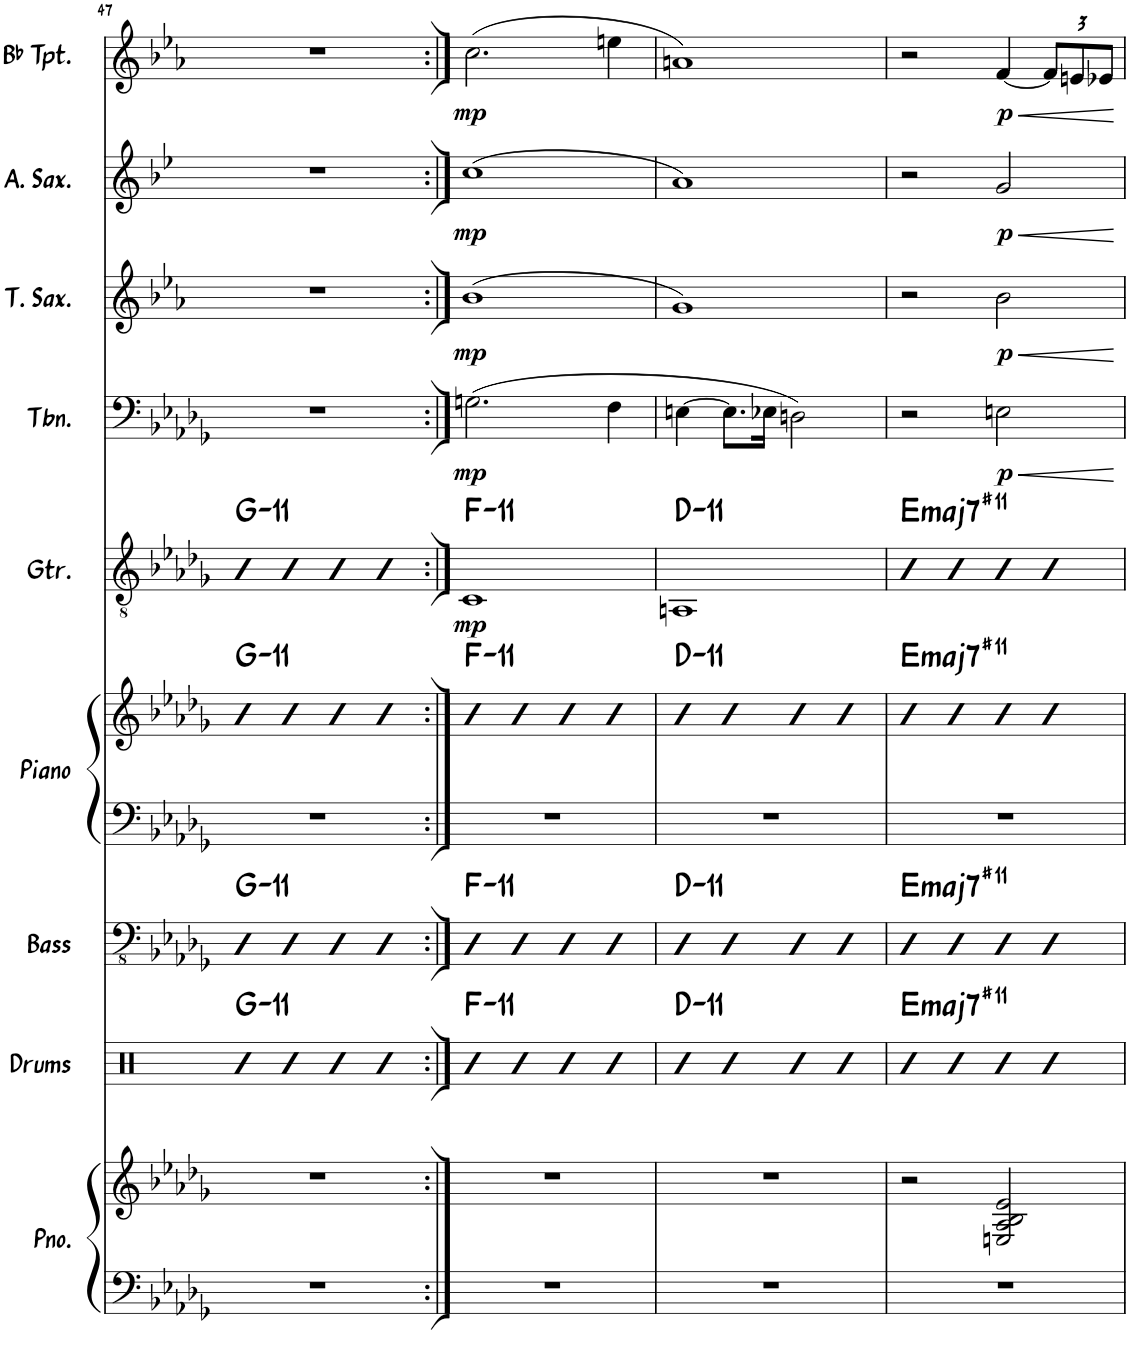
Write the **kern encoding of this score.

**kern	**kern	**kern	**harte	**kern	**harte	**kern	**kern	**harte	**kern	**dynam	**harte	**kern	**dynam	**kern	**dynam	**kern	**dynam	**kern	**dynam
*part9	*part9	*part8	*part8	*part7	*part7	*part6	*part6	*part6	*part5	*part5	*part5	*part4	*part4	*part3	*part3	*part2	*part2	*part1	*part1
*staff11	*staff10	*staff9	*	*staff8	*	*staff7	*staff6	*	*staff5	*staff5	*	*staff4	*staff4	*staff3	*staff3	*staff2	*staff2	*staff1	*staff1
*I"Piano	*	*I"Drums	*	*I"Bass	*	*I"Piano	*	*	*I"Guitar	*	*	*I"Trombone	*	*I"Tenor Saxophone	*	*I"Alto Saxophone	*	*I"Bb Trumpet	*
*I'Pno.	*	*I'Drums	*	*I'Bass	*	*I'Piano	*	*	*I'Gtr.	*	*	*I'Tbn.	*	*I'T. Sax.	*	*I'A. Sax.	*	*I'Bb Tpt.	*
!!LO:PB:g=z
*clefF4	*clefG2	*clefX	*	*clefFv4	*	*clefF4	*clefG2	*	*clefGv2	*	*	*clefF4	*	*clefG2	*	*clefG2	*	*clefG2	*
*	*	*	*	*	*	*	*	*	*	*	*	*	*	*Trd8c14	*	*Trd5c9	*	*Trd1c2	*
*k[b-e-a-d-g-]	*k[b-e-a-d-g-]	*k[]	*	*k[b-e-a-d-g-]	*	*k[b-e-a-d-g-]	*k[b-e-a-d-g-]	*	*k[b-e-a-d-g-]	*	*	*k[b-e-a-d-g-]	*	*k[b-e-a-]	*	*k[b-e-]	*	*k[b-e-a-]	*
*M4/4	*M4/4	*M4/4	*	*M4/4	*	*M4/4	*M4/4	*	*M4/4	*	*	*M4/4	*	*M4/4	*	*M4/4	*	*M4/4	*
=47	=47	=47	=47	=47	=47	=47	=47	=47	=47	=47	=47	=47	=47	=47	=47	=47	=47	=47	=47
!	!	!	!LO:H:kt=11	!	!LO:H:kt=11	!	!	!LO:H:kt=11	!	!	!LO:H:kt=11	!	!	!	!	!	!	!	!
1r	1r	4R	G:min9(11)	4B-	G:min9(11)	1r	4b-	G:min9(11)	4b-	.	G:min9(11)	1r	.	1r	.	1r	.	1r	.
.	.	4R	.	4B-	.	.	4b-	.	4b-	.	.	.	.	.	.	.	.	.	.
.	.	4R	.	4B-	.	.	4b-	.	4b-	.	.	.	.	.	.	.	.	.	.
.	.	4R	.	4B-	.	.	4b-	.	4b-	.	.	.	.	.	.	.	.	.	.
=48:|!	=48:|!	=48:|!	=48:|!	=48:|!	=48:|!	=48:|!	=48:|!	=48:|!	=48:|!	=48:|!	=48:|!	=48:|!	=48:|!	=48:|!	=48:|!	=48:|!	=48:|!	=48:|!	=48:|!
!	!	!	!LO:H:kt=11	!	!LO:H:kt=11	!	!	!LO:H:kt=11	!	!LO:DY:b	!LO:H:kt=11	!	!LO:DY:b	!	!LO:DY:b	!	!LO:DY:b	!	!LO:DY:b
1r	1r	4R	F:min9(11)	4DD-	F:min9(11)	1r	4DD-	F:min9(11)	1C	mp	F:min9(11)	(2.Gn\	mp	(1b-	mp	(1cc	mp	(2.cc\	mp
.	.	4R	.	4DD-	.	.	4DD-	.	.	.	.	.	.	.	.	.	.	.	.
.	.	4R	.	4DD-	.	.	4DD-	.	.	.	.	.	.	.	.	.	.	.	.
.	.	4R	.	4DD-	.	.	4DD-	.	.	.	.	4F\	.	.	.	.	.	4een\	.
=49	=49	=49	=49	=49	=49	=49	=49	=49	=49	=49	=49	=49	=49	=49	=49	=49	=49	=49	=49
!	!	!	!LO:H:kt=11	!	!LO:H:kt=11	!	!	!LO:H:kt=11	!	!	!LO:H:kt=11	!	!	!	!	!	!	!	!
1r	1r	4R	D:min9(11)	4B-	D:min9(11)	1r	4B-	D:min9(11)	1AAn	.	D:min9(11)	[4En\	.	1g)	.	1a)	.	1an)	.
.	.	4R	.	4B-	.	.	4B-	.	.	.	.	8.E\L]	.	.	.	.	.	.	.
.	.	.	.	.	.	.	.	.	.	.	.	16E-X\Jk	.	.	.	.	.	.	.
.	.	4R	.	4B-	.	.	4B-	.	.	.	.	2Dn\)	.	.	.	.	.	.	.
.	.	4R	.	4B-	.	.	4B-	.	.	.	.	.	.	.	.	.	.	.	.
=50	=50	=50	=50	=50	=50	=50	=50	=50	=50	=50	=50	=50	=50	=50	=50	=50	=50	=50	=50
!	!	!	!LO:H:kt=maj7	!	!LO:H:kt=maj7	!	!	!LO:H:kt=maj7	!	!	!LO:H:kt=maj7	!	!	!	!	!	!	!	!
1r	2r	4R	E:maj7(#11)	4B-	E:maj7(#11)	1r	4B-	E:maj7(#11)	4B-	.	E:maj7(#11)	2r	.	2r	.	2r	.	2r	.
.	.	4R	.	4B-	.	.	4B-	.	4B-	.	.	.	.	.	.	.	.	.	.
!	!	!	!	!	!	!	!	!	!	!	!	!	!LO:HP:b	!	!LO:HP:b	!	!LO:HP:b	!	!LO:HP:b
!	!	!	!	!	!	!	!	!	!	!	!	!	!LO:DY:n=1:b	!	!LO:DY:n=1:b	!	!LO:DY:n=1:b	!	!LO:DY:n=1:b
.	2En/ 2A-/ 2B-/ 2e-/	4R	.	4B-	.	.	4B-	.	4B-	.	.	2En\	< p	2b-\	< p	2g/	< p	[4f/	< p
*	*	*	*	*	*	*	*	*	*	*	*	*	*	*	*	*	*	*Xbrackettup	*
.	.	4R	.	4B-	.	.	4B-	.	4B-	.	.	.	.	.	.	.	.	12f/L]	.
.	.	.	.	.	.	.	.	.	.	.	.	.	.	.	.	.	.	12en/	.
.	.	.	.	.	.	.	.	.	.	.	.	.	.	.	.	.	.	12e-X/J	.
.	.	.	.	.	.	.	.	.	.	.	.	.	[	.	[	.	[	.	[
=	=	=	=	=	=	=	=	=	=	=	=	=	=	=	=	=	=	=	=
*-	*-	*-	*-	*-	*-	*-	*-	*-	*-	*-	*-	*-	*-	*-	*-	*-	*-	*-	*-
